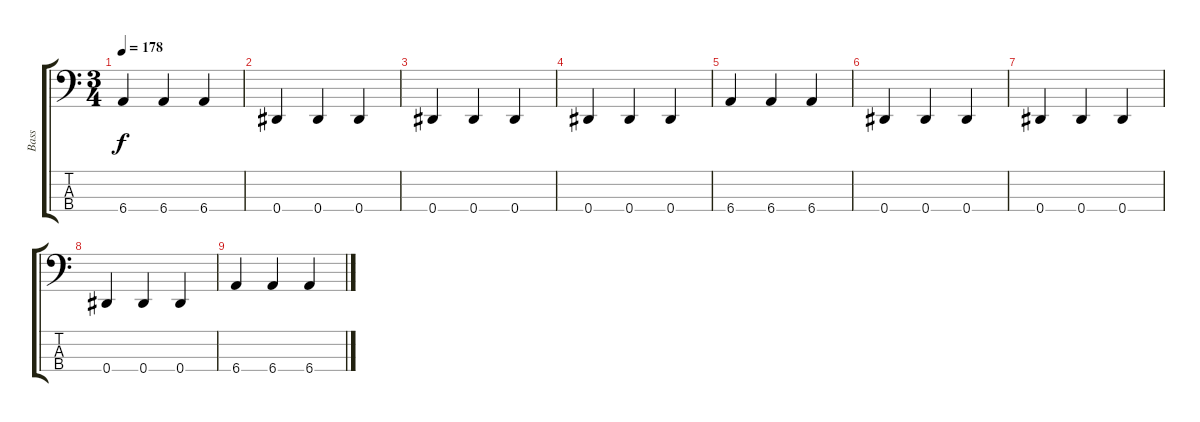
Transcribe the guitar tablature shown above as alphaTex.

\track ("Bass" "Bass") {instrument electricbassfinger}
\staff {score tabs}
\tuning (Gb2 Db2 Ab1 Eb1) {hide}
\ts (3 4)
\tempo 178
\clef f4
\ks c
6.4.4{dy f} 6.4.4 6.4.4 |
0.4.4 0.4.4 0.4.4 |
0.4.4 0.4.4 0.4.4 |
0.4.4 0.4.4 0.4.4 |
6.4.4 6.4.4 6.4.4 |
0.4.4 0.4.4 0.4.4 |
0.4.4 0.4.4 0.4.4 |
0.4.4 0.4.4 0.4.4 |
6.4.4 6.4.4 6.4.4
